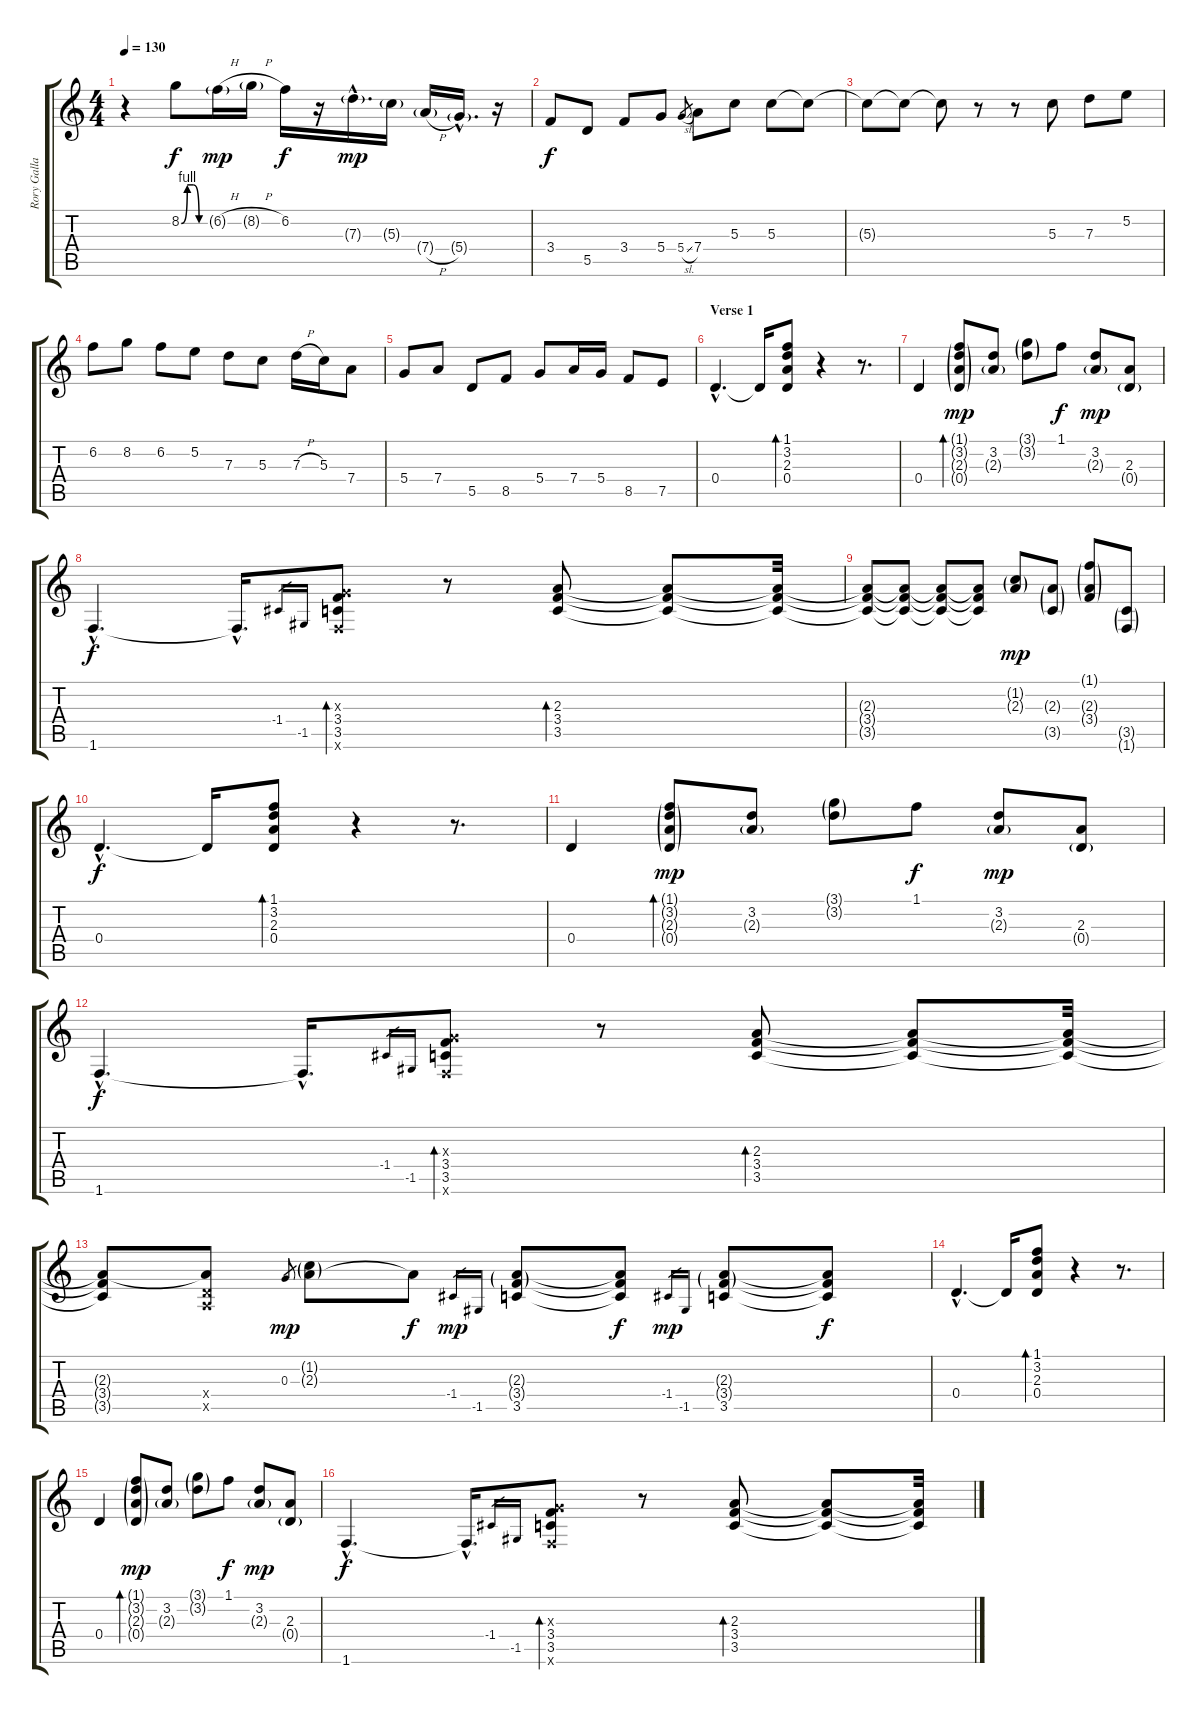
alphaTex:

\track ("Rory Gallagher (for sound)" "Rory Galla") {instrument electricguitarjazz}
\staff {score tabs}
\tuning (E4 B3 G3 D3 A2 E2) {hide}
\ts (4 4)
\tempo 130
\clef g2
\ks c
r.4{dy f} 8.2{be (custom 0 0 15 4 30 4 45 0 60 0)}.8 6.2{h g}.16{dy mp} 8.2{h g}.16 6.2.16{dy f} r.16 7.3{g hac}.16{d dy mp} 5.3{g}.16 7.4{h g}.16 5.4{g hac}.16{d} r.16 |
3.4.8{dy f} 5.5.8 3.4.8 5.4.8 5.4{sl}.8{gr} 7.4.8 5.3.8 5.3.8 5.3{t}.8 |
5.3{t}.8 5.3{t}.8 5.3{t}.8 r.8 r.8 5.3.8 7.3.8{instrument guitarharmonics} 5.2.8 |
6.2.8 8.2.8 6.2.8 5.2.8 7.3.8 5.3.8 7.3{h}.16{volume 8 instrument electricguitarjazz} 5.3.16 7.4.8 |
5.4.8 7.4.8 5.5.8 8.5.8 5.4.8 7.4.16 5.4.16 8.5.8 7.5.8 |
\section ("" "Verse 1")
0.4{hac}.4{d} 0.4{t}.16 (1.1 3.2 2.3 0.4).8{bd 480} r.4 r.8{d} |
0.4.4 (1.1{g} 3.2{g} 2.3{g} 0.4{g}).8{bd 60 dy mp} (3.2 2.3{g}).8 (3.1{g} 3.2{g}).8 1.1.8{dy f} (3.2 2.3{g}).8{dy mp} (2.3 0.4{g}).8 |
1.6{hac}.4{d dy f} 1.6{hac t}.16{d} -1.4.16{gr} -1.5.16{gr} (0.3{x} 3.4 3.5 1.6{x}).8{bd 60} r.8 (2.3 3.4 3.5).8{bd 120} (2.3{t} 3.4{t} 3.5{t}).8 (2.3{t} 3.4{t} 3.5{t}).32 |
(2.3{t} 3.4{t} 3.5{t}).8 (2.3{t} 3.4{t} 3.5{t}).8 (2.3{t} 3.4{t} 3.5{t}).8 (2.3{t} 3.4{t} 3.5{t}).8 (1.2{g} 2.3{g}).8{dy mp} (2.3{g} 3.5{g}).8 (1.1{g} 2.3{g} 3.4{g}).8 (3.5{g} 1.6{g}).8 |
0.4{hac}.4{d dy f} 0.4{t}.16 (1.1 3.2 2.3 0.4).8{bd 480} r.4 r.8{d} |
0.4.4 (1.1{g} 3.2{g} 2.3{g} 0.4{g}).8{bd 60 dy mp} (3.2 2.3{g}).8 (3.1{g} 3.2{g}).8 1.1.8{dy f} (3.2 2.3{g}).8{dy mp} (2.3 0.4{g}).8 |
1.6{hac}.4{d dy f} 1.6{hac t}.16{d} -1.4.16{gr} -1.5.16{gr} (0.3{x} 3.4 3.5 1.6{x}).8{bd 60} r.8 (2.3 3.4 3.5).8{bd 120} (2.3{t} 3.4{t} 3.5{t}).8 (2.3{t} 3.4{t} 3.5{t}).32 |
(2.3{t} 3.4{t} 3.5{t}).8 (2.3{t} 0.4{x} 0.5{x}).8 0.3.8{gr dy mp} (1.2{g} 2.3{g}).8 2.3{t}.8{dy f} -1.4.16{gr dy mp} -1.5.16{gr} (2.3{g} 3.4{g} 3.5).8 (2.3{t} 3.4{t} 3.5{t}).8{dy f} -1.4.16{gr dy mp} -1.5.16{gr} (2.3{g} 3.4{g} 3.5).8 (2.3{t} 3.4{t} 3.5{t}).8{dy f} |
0.4{hac}.4{d} 0.4{t}.16 (1.1 3.2 2.3 0.4).8{bd 480} r.4 r.8{d} |
0.4.4 (1.1{g} 3.2{g} 2.3{g} 0.4{g}).8{bd 60 dy mp} (3.2 2.3{g}).8 (3.1{g} 3.2{g}).8 1.1.8{dy f} (3.2 2.3{g}).8{dy mp} (2.3 0.4{g}).8 |
1.6{hac}.4{d dy f} 1.6{hac t}.16{d} -1.4.16{gr} -1.5.16{gr} (0.3{x} 3.4 3.5 1.6{x}).8{bd 60} r.8 (2.3 3.4 3.5).8{bd 120} (2.3{t} 3.4{t} 3.5{t}).8 (2.3{t} 3.4{t} 3.5{t}).32
